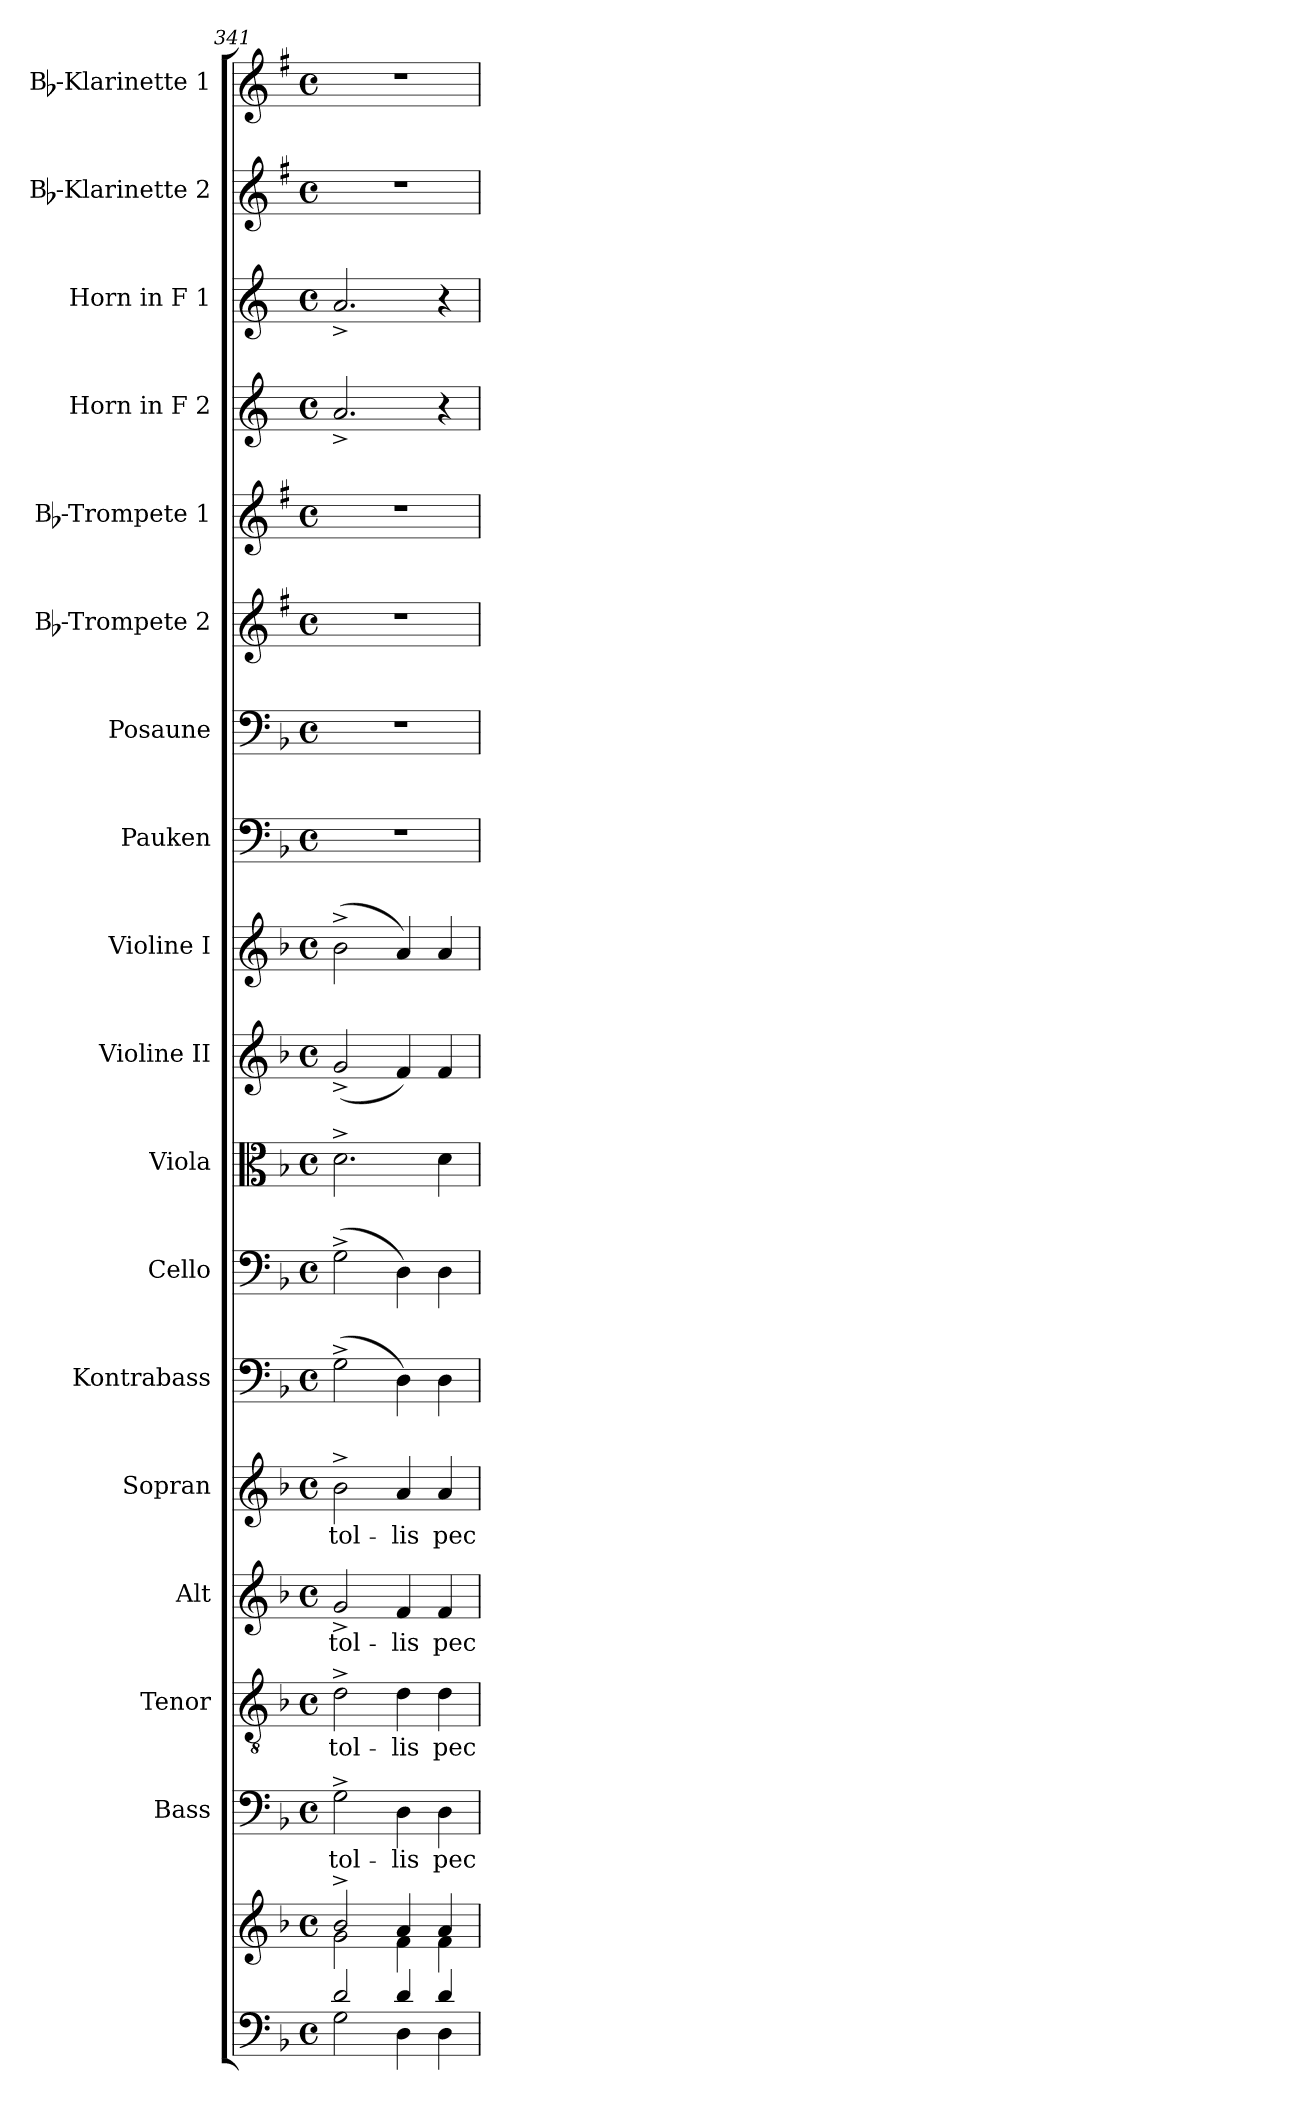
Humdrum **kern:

**kern	**kern	**kern	**text	**kern	**text	**kern	**text	**kern	**text	**kern	**kern	**kern	**kern	**kern	**kern	**kern	**kern	**kern	**kern	**kern	**kern	**kern
*part18	*part18	*part17	*part17	*part16	*part16	*part15	*part15	*part14	*part14	*part13	*part12	*part11	*part10	*part9	*part8	*part7	*part6	*part5	*part4	*part3	*part2	*part1
*staff19	*staff18	*staff17	*staff17	*staff16	*staff16	*staff15	*staff15	*staff14	*staff14	*staff13	*staff12	*staff11	*staff10	*staff9	*staff8	*staff7	*staff6	*staff5	*staff4	*staff3	*staff2	*staff1
*	*	*I"Bass	*	*I"Tenor	*	*I"Alt	*	*I"Sopran	*	*I"Kontrabass	*I"Cello	*I"Viola	*I"Violine II	*I"Violine I	*I"Pauken	*I"Posaune	*I"Bb-Trompete 2	*I"Bb-Trompete 1	*I"Horn in F 2	*I"Horn in F 1	*I"Bb-Klarinette 2	*I"Bb-Klarinette 1
*	*	*I'B.	*	*I'T.	*	*I'A.	*	*I'S.	*	*I'Kb.	*	*I'Vla.	*I'Vl. II	*I'Vl. I	*I'Pk.	*I'Pos.	*I'Bb Trp. 2	*I'Bb Trp. 1	*	*	*I'Bb Kl. 2	*I'Bb Kl. 1
*clefF4	*clefG2	*clefF4	*	*clefGv2	*	*clefG2	*	*clefG2	*	*clefF4	*clefF4	*clefC3	*clefG2	*clefG2	*clefF4	*clefF4	*clefG2	*clefG2	*clefG2	*clefG2	*clefG2	*clefG2
*	*	*	*	*	*	*	*	*	*	*ITrd7c12	*	*	*	*	*	*	*ITrd1c2	*ITrd1c2	*ITrd4c7	*ITrd4c7	*ITrd1c2	*ITrd1c2
*k[b-]	*k[b-]	*k[b-]	*	*k[b-]	*	*k[b-]	*	*k[b-]	*	*k[b-]	*k[b-]	*k[b-]	*k[b-]	*k[b-]	*k[b-]	*k[b-]	*k[b-]	*k[b-]	*k[b-]	*k[b-]	*k[b-]	*k[b-]
*F:	*F:	*F:	*	*F:	*	*F:	*	*F:	*	*F:	*F:	*F:	*F:	*F:	*F:	*F:	*F:	*F:	*F:	*F:	*F:	*F:
*M4/4	*M4/4	*M4/4	*	*M4/4	*	*M4/4	*	*M4/4	*	*M4/4	*M4/4	*M4/4	*M4/4	*M4/4	*M4/4	*M4/4	*M4/4	*M4/4	*M4/4	*M4/4	*M4/4	*M4/4
*met(c)	*met(c)	*met(c)	*	*met(c)	*	*met(c)	*	*met(c)	*	*met(c)	*met(c)	*met(c)	*met(c)	*met(c)	*met(c)	*met(c)	*met(c)	*met(c)	*met(c)	*met(c)	*met(c)	*met(c)
=341	=341	=341	=341	=341	=341	=341	=341	=341	=341	=341	=341	=341	=341	=341	=341	=341	=341	=341	=341	=341	=341	=341
*^	*^	*	*	*	*	*	*	*	*	*	*	*	*	*	*	*	*	*	*	*	*	*
!	!	!	!	!	!LO:LY:b	!	!LO:LY:b	!	!LO:LY:b	!	!LO:LY:b	!	!	!	!	!	!	!	!	!	!	!	!	!
2d/	2G\	2b-^>/	2g\	2G^>\	tol-	2d^>\	tol-	2g^>/	tol-	2b-^>\	tol-	(>2GG^>\	(>2G^>\	2.d^>\	(<2g^</	(>2b-^>\	1r	1r	1r	1r	2.d^</	2.d^</	1r	1r
!	!	!	!	!	!LO:LY:b	!	!LO:LY:b	!	!LO:LY:b	!	!LO:LY:b	!	!	!	!	!	!	!	!	!	!	!	!	!
4d/	4D\	4a/	4f\	4D\	-lis	4d\	-lis	4f/	-lis	4a/	-lis	4DD\)	4D\)	.	4f/)	4a/)	.	.	.	.	.	.	.	.
!	!	!	!	!	!LO:LY:b	!	!LO:LY:b	!	!LO:LY:b	!	!LO:LY:b	!	!	!	!	!	!	!	!	!	!	!	!	!
4d/	4D\	4a/	4f\	4D\	pec-	4d\	pec-	4f/	pec-	4a/	pec-	4DD\	4D\	4d\	4f/	4a/	.	.	.	.	4r	4r	.	.
*v	*v	*	*	*	*	*	*	*	*	*	*	*	*	*	*	*	*	*	*	*	*	*	*	*
*	*v	*v	*	*	*	*	*	*	*	*	*	*	*	*	*	*	*	*	*	*	*	*	*
=	=	=	=	=	=	=	=	=	=	=	=	=	=	=	=	=	=	=	=	=	=	=
*-	*-	*-	*-	*-	*-	*-	*-	*-	*-	*-	*-	*-	*-	*-	*-	*-	*-	*-	*-	*-	*-	*-
